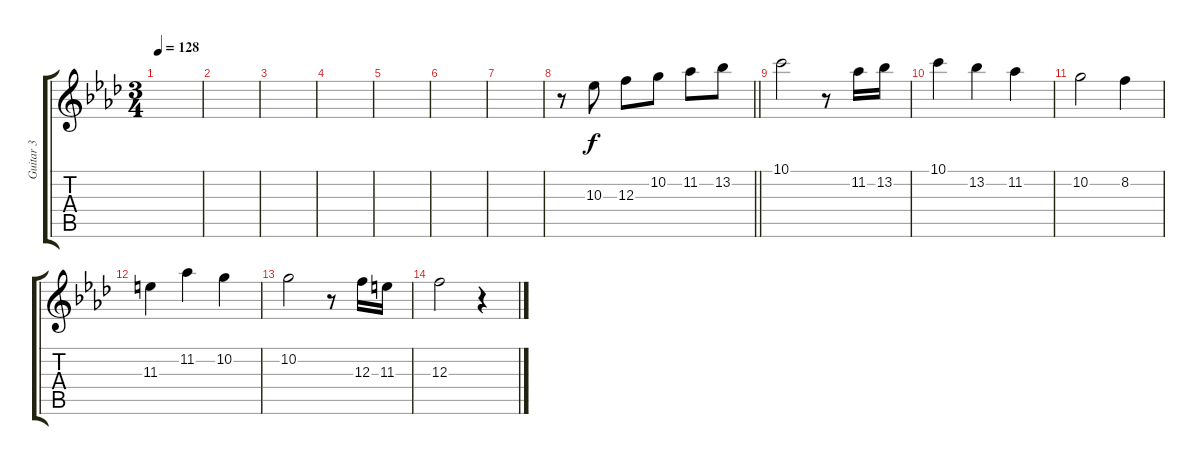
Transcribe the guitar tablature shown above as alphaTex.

\track ("Guitar 3" "Guitar 3") {instrument acousticguitarsteel}
\staff {score tabs}
\tuning (D4 A3 F3 C3 G2 D2) {hide}
\ts (3 4)
\tempo 128
\clef g2
\ks fminor
|
|
|
|
|
|
|
\barLineRight lightlight
r.8{volume 15 balance 11} 10.3.8 12.3.8 10.2.8 11.2.8 13.2.8 |
10.1.2 r.8 11.2.16 13.2.16 |
10.1.4 13.2.4 11.2.4 |
10.2.2 8.2.4 |
11.3.4 11.2.4 10.2.4 |
10.2.2 r.8 12.3.16 11.3.16 |
12.3.2 r.4
